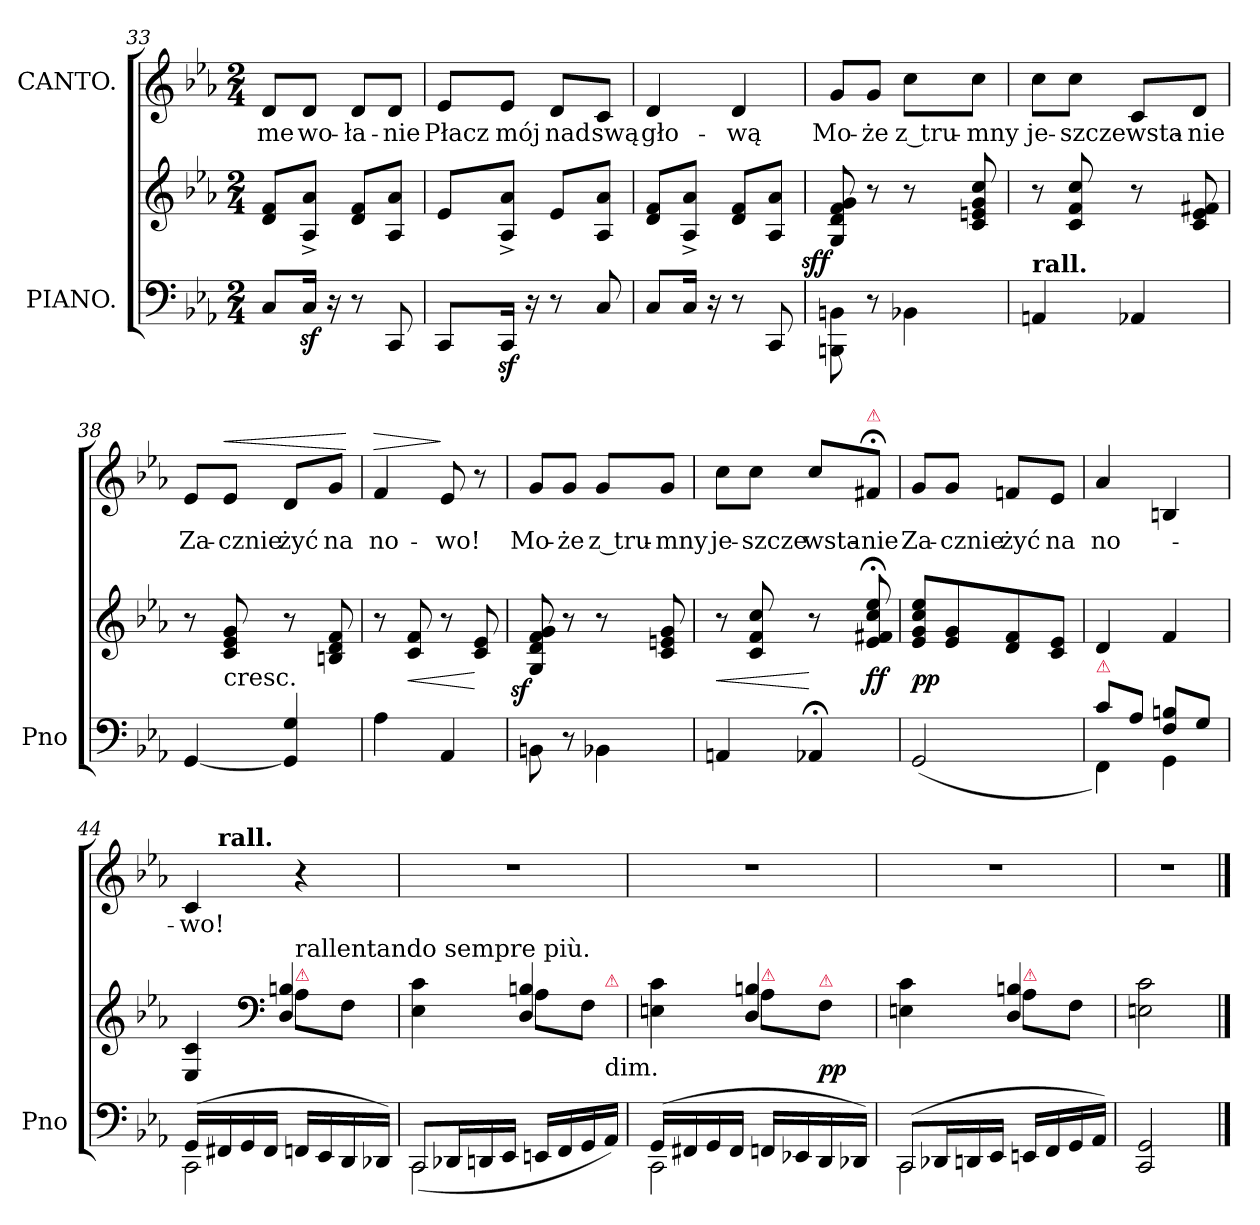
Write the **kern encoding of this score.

**kern	**kern	**dynam	**kern	**text	**dynam
*part2	*part2	*part2	*part1	*part1	*part1
*staff3	*staff2	*staff2/3	*staff1	*staff1	*staff1
*I"PIANO.	*	*	*I"CANTO.	*	*
*I'Pno	*	*	*	*	*
*clefF4	*clefG2	*	*clefG2	*	*
*k[b-e-a-]	*k[b-e-a-]	*	*k[b-e-a-]	*	*
*c:	*c:	*	*c:	*	*
*M2/4	*M2/4	*	*M2/4	*	*
=33	=33	=33	=33	=33	=33
8CL	8d 8fL	.	8d/L	me	.
16Cz<Jk	8A-^ 8a-^J	.	8d/J	wo-	.
16r	.	.	.	.	.
8r	8d 8fL	.	8d/L	-ła-	.
8CC	8A- 8a-J	.	8d/J	-nie	.
=34	=34	=34	=34	=34	=34
8CCL	8e-L	.	8e-/L	Płacz	.
16CCz<Jk	8A-^ 8a-^J	.	8e-/J	mój	.
16r	.	.	.	.	.
8r	8e-L	.	8d/L	nad	.
8C	8A- 8a-J	.	8c/J	swą	.
=35	=35	=35	=35	=35	=35
8CL	8d 8fL	.	4d	gło-	.
16CJk	8A-^ 8a-^J	.	.	.	.
16r	.	.	.	.	.
8r	8d 8fL	.	4d	-wą	.
8CC	8A- 8a-J	.	.	.	.
=36	=36	=36	=36	=36	=36
!	!	!LO:DY:rj	!	!	!
8BBBn\ 8BBn\	8G/ 8d/ 8f/ 8g/	sf f	8g/L	Mo-	.
8r	8r	.	8g/J	-że	.
4BB-X\	8r	.	8cc\L	z tru-	.
.	8c 8en 8g 8cc	.	8cc\J	-mny	.
=37	=37	=37	=37	=37	=37
!LO:TX:a:B:t=rall.	!	!	!	!	!
4AAn	8r	.	8cc\L	je-	.
.	8c 8f 8cc	.	8cc\J	-szcze	.
4AA-X	8r	.	8c/L	wsta-	.
.	8c 8e- 8f#X	.	8d/J	-nie	.
=38	=38	=38	=38	=38	=38
[4GG	8r	.	8e-/L	Za-	.
!	!LO:TX:c:t=cresc.	!	!	!	!
!	!	!	!	!	!LO:HP:a
.	8c 8e- 8g	.	8e-/J	-cznie	<
4GG] 4G	8r	.	8d/L	żyć	.
.	8Bn 8d 8f	.	8g/J	na	.
.	.	.	.	.	[
=39	=39	=39	=39	=39	=39
!	!	!	!	!	!LO:HP:a
4A-	8r	.	4f	no-	>
.	8c 8f	<	.	.	.
4AA-	8r	.	8e-	wo!	]
.	8c 8e-	[	8r	.	.
=40	=40	=40	=40	=40	=40
!	!	!LO:DY:rj	!	!	!
8BBn\	8G/ 8d/ 8f/ 8g/	sf	8g/L	Mo-	.
8r	8r	.	8g/J	-że	.
4BB-X\	8r	.	8g/L	z tru-	.
.	8c 8en 8g	.	8g/J	-mny	.
=41	=41	=41	=41	=41	=41
4AAn	8r	<	8cc\L	je-	.
.	8c 8f 8cc	.	8cc\J	-szcze	.
4AA-X;<	8r	[	8cc/L	wsta-	.
!	!	!	!LO:TX:a:color=crimson:t=⚠	!	!
.	8e-;< 8f#X;< 8cc;< 8ee-;<	ff	8f#X;</J	-nie	.
=42	=42	=42	=42	=42	=42
(<2GG	8e-/ 8g/ 8cc/ 8ee-/L	pp	8g/L	Za-	.
.	8e- 8g	.	8g/J	-cznie	.
.	8d 8f	.	8fn/L	żyć	.
.	8c 8e-J	.	8e-/J	na	.
=43	=43	=43	=43	=43	=43
*^	*	*	*	*	*
!LO:TX:a:color=crimson:t=⚠	!	!	!	!	!	!
8c\L	4FF)	4d/	.	4a-	no-	.
8A-/J	.	.	.	.	.	.
8F 8BnL	4GG	4f	.	4Bn	.	.
8GJ	.	.	.	.	.	.
=44	=44	=44	=44	=44	=44	=44
*	*	*^	*	*^	*	*
(<16GGLL	2CC	4E-/ 4c/	4ryy	.	4c	16ryy	-wo!	.
!	!	!	!	!	!	!LO:TX:a:B:t=rall.	!	!
16FF#X	.	.	.	.	.	4..ryy	.	.
16GG	.	.	.	.	.	.	.	.
16FF#JJ	.	.	.	.	.	.	.	.
*	*	*clefF4	*	*	*	*	*	*
!	!	!LO:TX:a:color=crimson:t=⚠	!	!	!	!	!	!
!	!	!LO:TX:a:t=rallentando sempre più.	!	!	!	!	!	!
16FFnLL	.	8A-L	4D/ 4Bn/	.	4r	.	.	.
16EE-	.	.	.	.	.	.	.	.
16DD	.	8F\J	.	.	.	.	.	.
16DD-XJJ)	.	.	.	.	.	.	.	.
*	*	*v	*v	*	*	*	*	*
=45	=45	=45	=45	=45	=45	=45	=45
!LO:N:vis=2	!	!	!	!	!	!	!
*	*	*^	*	*	*	*	*
*	*	*	*^	*	*v	*v	*	*
16CC	(<2CC	4E-\ 4c\	4ryy	4..ryy	.	2rdd	.	.
16DD-X	.	.	.	.	.	.	.	.
16DDn	.	.	.	.	.	.	.	.
16EE-JJ	.	.	.	.	.	.	.	.
16EEnLL	.	8A-\L	4D/ 4Bn/	.	.	.	.	.
16FF	.	.	.	.	.	.	.	.
16GG	.	8FJ	.	.	.	.	.	.
!	!	!	!	!LO:TX:c:t=dim.	!	!	!	!
!	!	!	!	!LO:TX:a:color=crimson:t=⚠	!	!	!	!
16AA-JJ)	.	.	.	16ryy	.	.	.	.
*	*	*	*v	*v	*	*	*	*
=46	=46	=46	=46	=46	=46	=46	=46
(<16GGLL	2CC	4En\ 4c\	4rEEyy	.	2rdd	.	.
16FF#X	.	.	.	.	.	.	.
16GG	.	.	.	.	.	.	.
16FF#JJ	.	.	.	.	.	.	.
!	!	!LO:TX:a:color=crimson:t=⚠	!	!	!	!	!
16FFnLL	.	8A-\L	4D/ 4Bn/	.	.	.	.
16EE-X	.	.	.	.	.	.	.
!	!	!LO:TX:a:color=crimson:t=⚠	!	!	!	!	!
16DD	.	8FJ	.	pp	.	.	.
16DD-XJJ)	.	.	.	.	.	.	.
=47	=47	=47	=47	=47	=47	=47	=47
!LO:N:vis=2	!	!	!	!	!	!	!
(<16CC	2CC	4En\ 4c\	4rEEyy	.	2rdd	.	.
16DD-X	.	.	.	.	.	.	.
16DDn	.	.	.	.	.	.	.
16EE-JJ	.	.	.	.	.	.	.
!	!	!LO:TX:a:color=crimson:t=⚠	!	!	!	!	!
16EEnLL	.	8A-L	4D/ 4Bn/	.	.	.	.
16FF	.	.	.	.	.	.	.
16GG	.	8F\J	.	.	.	.	.
16AA-JJ)	.	.	.	.	.	.	.
*v	*v	*	*	*	*	*	*
*	*v	*v	*	*	*	*
=48	=48	=48	=48	=48	=48
2CC 2GG	2En 2c	.	2rdd	.	.
==	==	==	==	==	==
*-	*-	*-	*-	*-	*-
